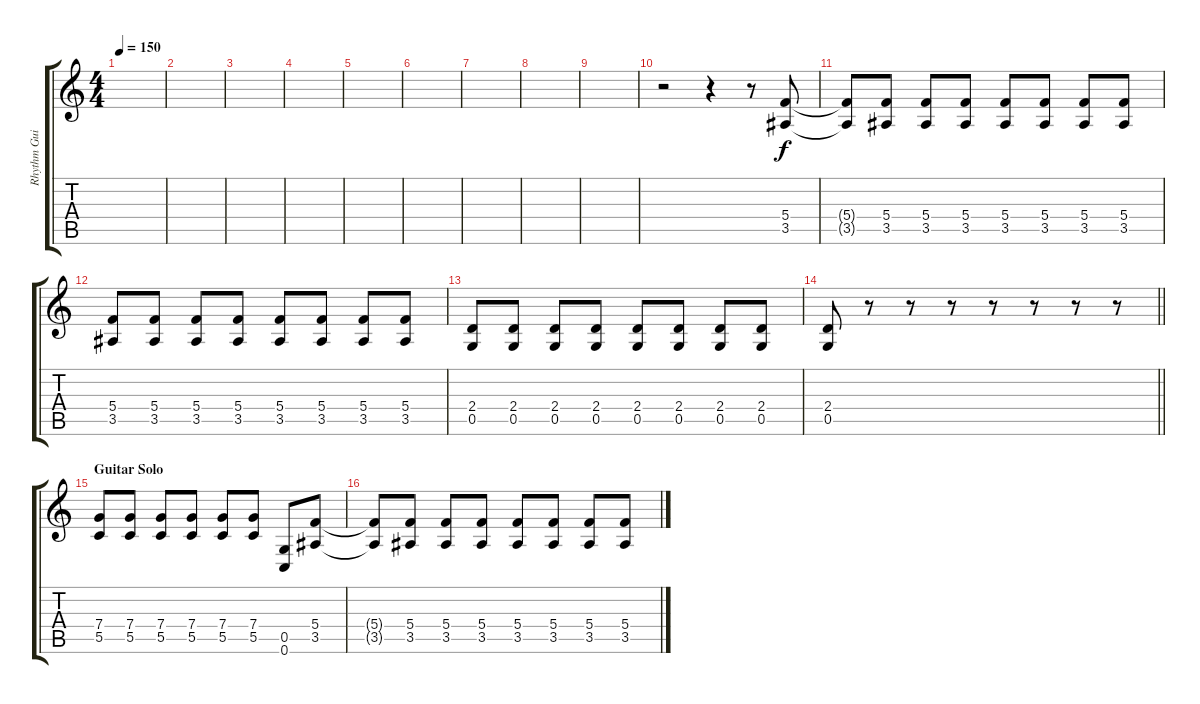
\track ("Rhythm Guitar R" "Rhythm Gui") {instrument distortionguitar}
\staff {score tabs}
\tuning (D4 A3 F3 C3 G2 C2) {hide}
\ts (4 4)
\tempo 150
\clef g2
\ks c
|
|
|
|
|
|
|
|
|
r.2 r.4 r.8 (5.4 3.5).8 |
(5.4{t} 3.5{t}).8 (5.4 3.5).8 (5.4 3.5).8 (5.4 3.5).8 (5.4 3.5).8 (5.4 3.5).8 (5.4 3.5).8 (5.4 3.5).8 |
(5.4 3.5).8 (5.4 3.5).8 (5.4 3.5).8 (5.4 3.5).8 (5.4 3.5).8 (5.4 3.5).8 (5.4 3.5).8 (5.4 3.5).8 |
(2.4 0.5).8 (2.4 0.5).8 (2.4 0.5).8 (2.4 0.5).8 (2.4 0.5).8 (2.4 0.5).8 (2.4 0.5).8 (2.4 0.5).8 |
\barLineRight lightlight
(2.4 0.5).8 r.8 r.8 r.8 r.8 r.8 r.8 r.8 |
\section ("" "Guitar Solo")
(7.4 5.5).8 (7.4 5.5).8 (7.4 5.5).8 (7.4 5.5).8 (7.4 5.5).8 (7.4 5.5).8 (0.5 0.6).8 (5.4 3.5).8 |
(5.4{t} 3.5{t}).8 (5.4 3.5).8 (5.4 3.5).8 (5.4 3.5).8 (5.4 3.5).8 (5.4 3.5).8 (5.4 3.5).8 (5.4 3.5).8
